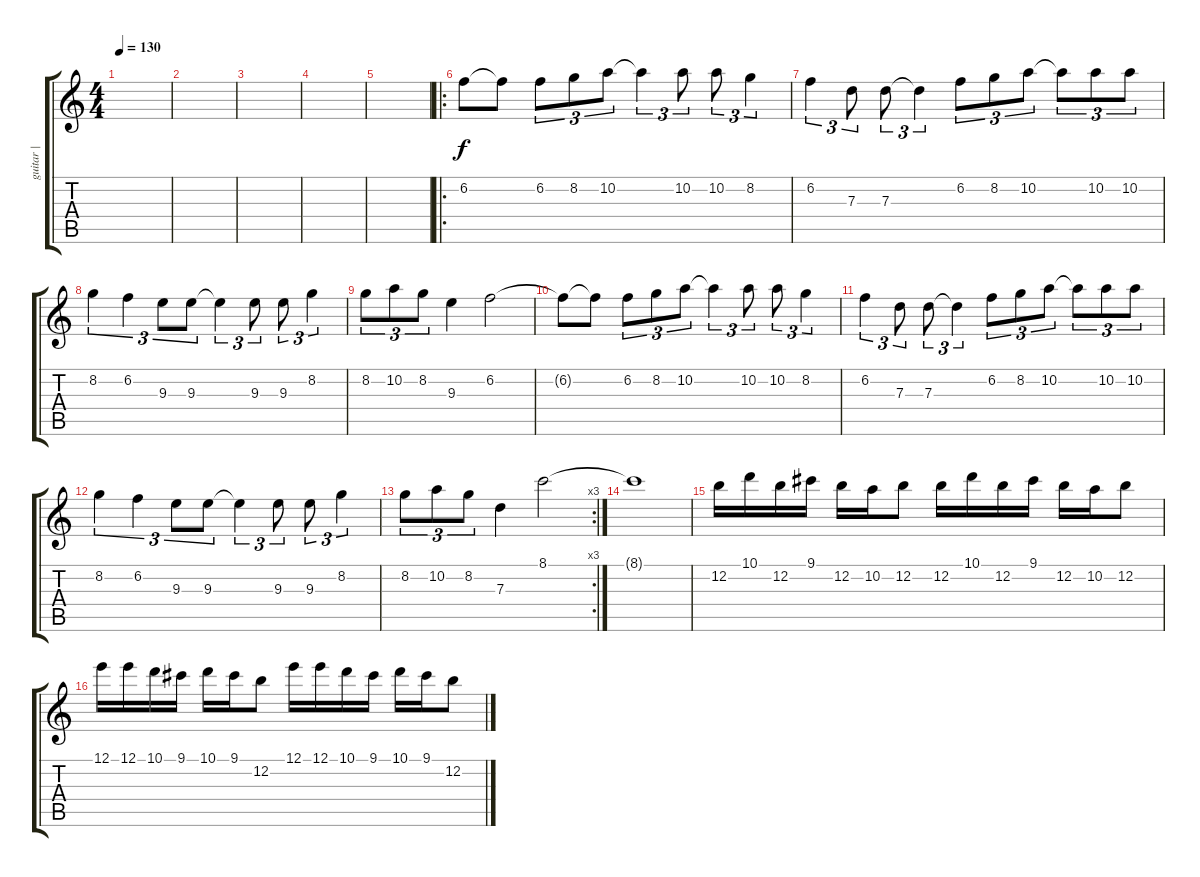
\track ("guitar |" "guitar |") {instrument overdrivenguitar}
\staff {score tabs}
\tuning (E4 B3 G3 D3 A2 E2) {hide}
\ts (4 4)
\tempo 130
\clef g2
\ks c
|
|
|
|
|
\ro
6.2.8 6.2{t}.8 6.2.8{tu (3 2)} 8.2.8{tu (3 2)} 10.2.8{tu (3 2)} 10.2{t}.4{tu (3 2)} 10.2.8{tu (3 2)} 10.2.8{tu (3 2)} 8.2.4{tu (3 2)} |
6.2.4{tu (3 2)} 7.3.8{tu (3 2)} 7.3.8{tu (3 2)} 7.3{t}.4{tu (3 2)} 6.2.8{tu (3 2)} 8.2.8{tu (3 2)} 10.2.8{tu (3 2)} 10.2{t}.8{tu (3 2)} 10.2.8{tu (3 2)} 10.2.8{tu (3 2)} |
8.2.4{tu (3 2)} 6.2.4{tu (3 2)} 9.3.8{tu (3 2)} 9.3.8{tu (3 2)} 9.3{t}.4{tu (3 2)} 9.3.8{tu (3 2)} 9.3.8{tu (3 2)} 8.2.4{tu (3 2)} |
8.2.8{tu (3 2)} 10.2.8{tu (3 2)} 8.2.8{tu (3 2)} 9.3.4 6.2.2 |
6.2{t}.8 6.2{t}.8 6.2.8{tu (3 2)} 8.2.8{tu (3 2)} 10.2.8{tu (3 2)} 10.2{t}.4{tu (3 2)} 10.2.8{tu (3 2)} 10.2.8{tu (3 2)} 8.2.4{tu (3 2)} |
6.2.4{tu (3 2)} 7.3.8{tu (3 2)} 7.3.8{tu (3 2)} 7.3{t}.4{tu (3 2)} 6.2.8{tu (3 2)} 8.2.8{tu (3 2)} 10.2.8{tu (3 2)} 10.2{t}.8{tu (3 2)} 10.2.8{tu (3 2)} 10.2.8{tu (3 2)} |
8.2.4{tu (3 2)} 6.2.4{tu (3 2)} 9.3.8{tu (3 2)} 9.3.8{tu (3 2)} 9.3{t}.4{tu (3 2)} 9.3.8{tu (3 2)} 9.3.8{tu (3 2)} 8.2.4{tu (3 2)} |
\rc 3
8.2.8{tu (3 2)} 10.2.8{tu (3 2)} 8.2.8{tu (3 2)} 7.3.4 8.1.2 |
8.1{t}.1 |
12.2.16 10.1.16 12.2.16 9.1.16 12.2.16 10.2.16 12.2.8 12.2.16 10.1.16 12.2.16 9.1.16 12.2.16 10.2.16 12.2.8 |
12.1.16 12.1.16 10.1.16 9.1.16 10.1.16 9.1.16 12.2.8 12.1.16 12.1.16 10.1.16 9.1.16 10.1.16 9.1.16 12.2.8
